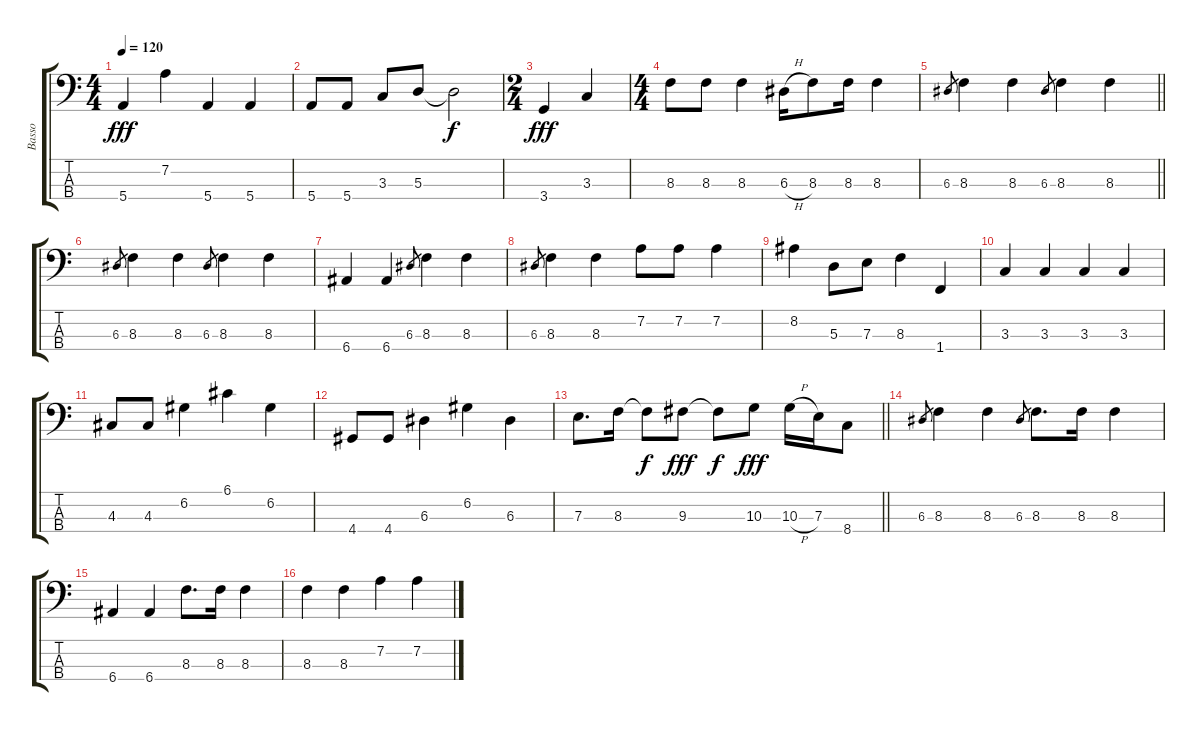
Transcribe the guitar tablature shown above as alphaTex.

\track ("Basso" "Basso") {instrument electricbassfinger}
\staff {score tabs}
\tuning (G2 D2 A1 E1) {hide}
\ts (4 4)
\tempo 120
\clef f4
\ks c
5.4.4{dy fff} 7.2.4 5.4.4 5.4.4 |
5.4.8 5.4.8 3.3.8 5.3.8 5.3{t}.2{dy f} |
\ts (2 4)
3.4.4{dy fff} 3.3.4 |
\ts (4 4)
8.3.8 8.3.8 8.3.4 6.3{h}.16 8.3.8 8.3.16 8.3.4 |
\barLineRight lightlight
6.3.8{gr} 8.3.4 8.3.4 6.3.8{gr} 8.3.4 8.3.4 |
6.3.8{gr} 8.3.4 8.3.4 6.3.8{gr} 8.3.4 8.3.4 |
6.4.4 6.4.4 6.3.8{gr} 8.3.4 8.3.4 |
6.3.8{gr} 8.3.4 8.3.4 7.2.8 7.2.8 7.2.4 |
8.2.4 5.3.8 7.3.8 8.3.4 1.4.4 |
3.3.4 3.3.4 3.3.4 3.3.4 |
4.3.8 4.3.8 6.2.4 6.1.4 6.2.4 |
4.4.8 4.4.8 6.3.4 6.2.4 6.3.4 |
\barLineRight lightlight
7.3.8{d} 8.3.16 8.3{t}.8{dy f} 9.3.8{dy fff} 9.3{t}.8{dy f} 10.3.8{dy fff} 10.3{h}.16 7.3.16 8.4.8 |
6.3.8{gr} 8.3.4 8.3.4 6.3.8{gr} 8.3.8{d} 8.3.16 8.3.4 |
6.4.4 6.4.4 8.3.8{d} 8.3.16 8.3.4 |
8.3.4 8.3.4 7.2.4 7.2.4
